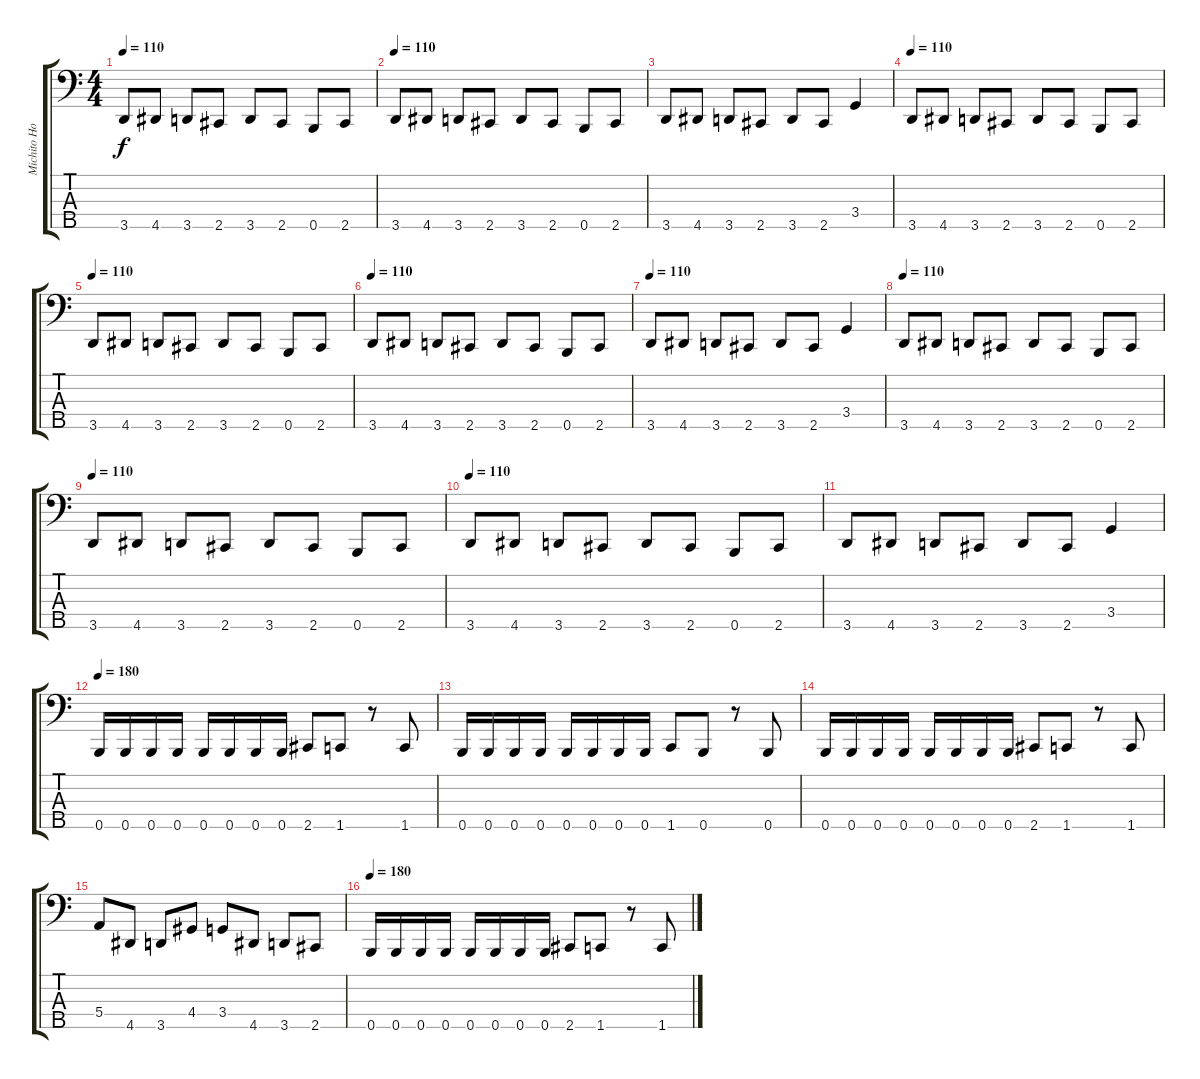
\track ("Michito Hoshi" "Michito Ho") {instrument electricbasspick}
\staff {score tabs}
\tuning (G2 D2 A1 E1 B0) {hide}
\ts (4 4)
\tempo 110
\clef f4
\ks c
3.5.8{dy f} 4.5.8 3.5.8 2.5.8 3.5.8 2.5.8 0.5.8 2.5.8 |
\tempo 110
3.5.8 4.5.8 3.5.8 2.5.8 3.5.8 2.5.8 0.5.8 2.5.8 |
3.5.8 4.5.8 3.5.8 2.5.8 3.5.8 2.5.8 3.4.4 |
\tempo 110
3.5.8 4.5.8 3.5.8 2.5.8 3.5.8 2.5.8 0.5.8 2.5.8 |
\tempo 110
3.5.8 4.5.8 3.5.8 2.5.8 3.5.8 2.5.8 0.5.8 2.5.8 |
\tempo 110
3.5.8 4.5.8 3.5.8 2.5.8 3.5.8 2.5.8 0.5.8 2.5.8 |
\tempo 110
3.5.8 4.5.8 3.5.8 2.5.8 3.5.8 2.5.8 3.4.4 |
\tempo 110
3.5.8 4.5.8 3.5.8 2.5.8 3.5.8 2.5.8 0.5.8 2.5.8 |
\tempo 110
3.5.8 4.5.8 3.5.8 2.5.8 3.5.8 2.5.8 0.5.8 2.5.8 |
\tempo 110
3.5.8 4.5.8 3.5.8 2.5.8 3.5.8 2.5.8 0.5.8 2.5.8 |
3.5.8 4.5.8 3.5.8 2.5.8 3.5.8 2.5.8 3.4.4 |
\tempo 180
0.5.16 0.5.16 0.5.16 0.5.16 0.5.16 0.5.16 0.5.16 0.5.16 2.5.8 1.5.8 r.8 1.5.8 |
0.5.16 0.5.16 0.5.16 0.5.16 0.5.16 0.5.16 0.5.16 0.5.16 1.5.8 0.5.8 r.8 0.5.8 |
0.5.16 0.5.16 0.5.16 0.5.16 0.5.16 0.5.16 0.5.16 0.5.16 2.5.8 1.5.8 r.8 1.5.8 |
5.4.8 4.5.8 3.5.8 4.4.8 3.4.8 4.5.8 3.5.8 2.5.8 |
\tempo 180
0.5.16 0.5.16 0.5.16 0.5.16 0.5.16 0.5.16 0.5.16 0.5.16 2.5.8 1.5.8 r.8 1.5.8
